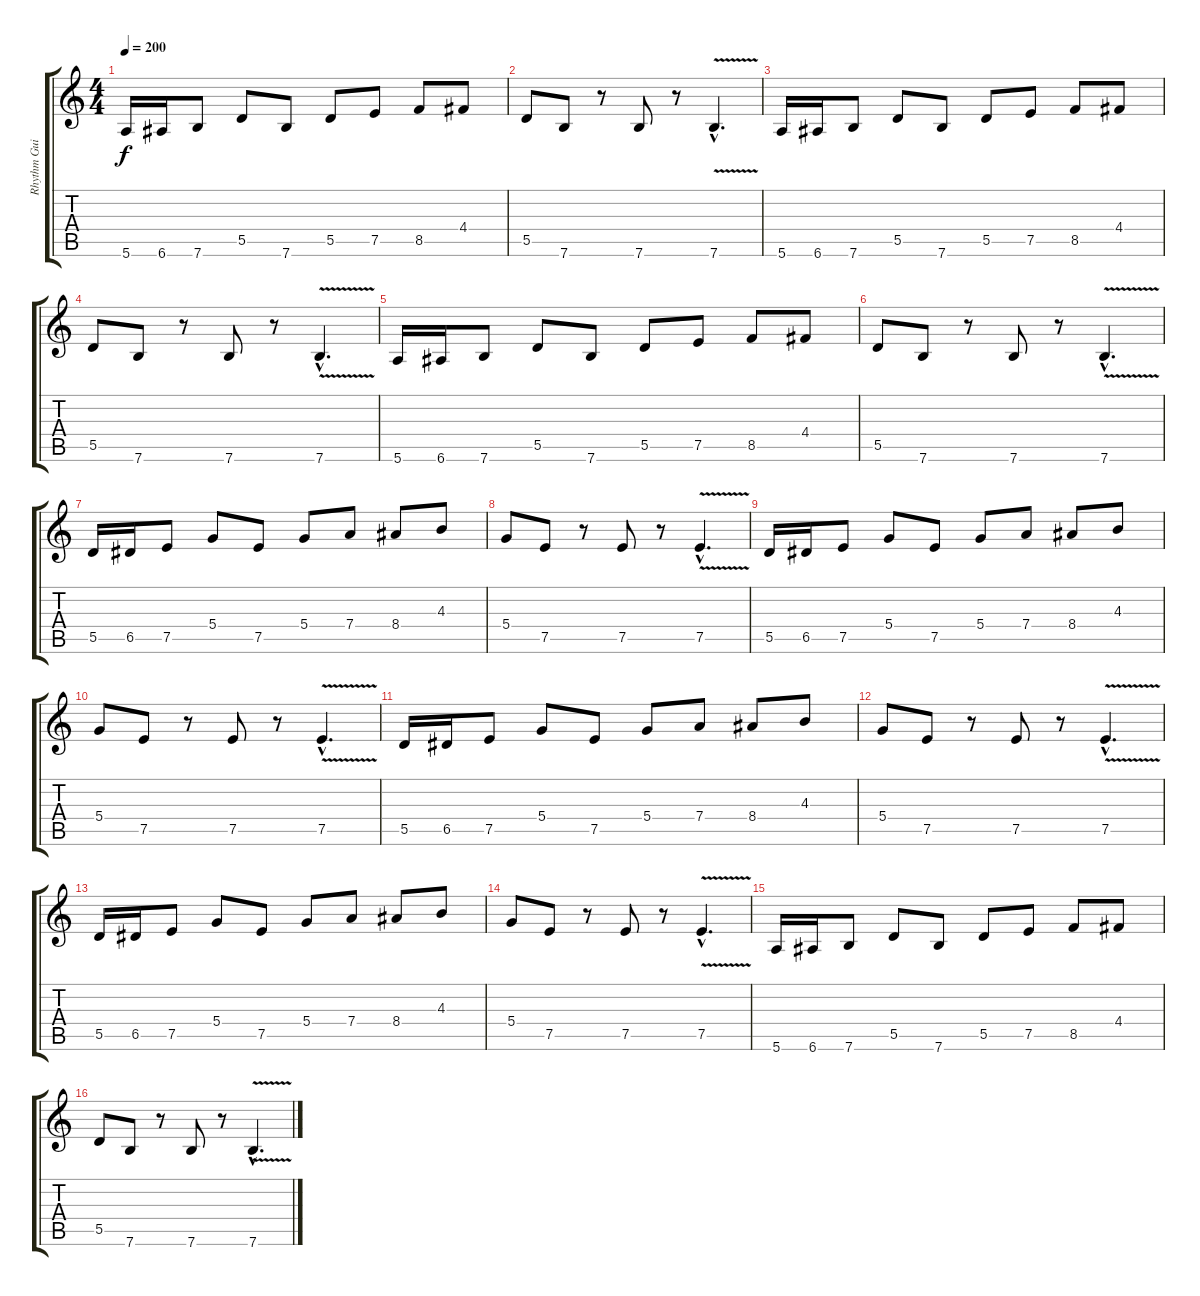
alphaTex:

\track ("Rhythm Guitar" "Rhythm Gui") {instrument distortionguitar}
\staff {score tabs}
\tuning (E4 B3 G3 D3 A2 E2) {hide}
\ts (4 4)
\tempo 200
\clef g2
\ks c
5.6.16{dy f} 6.6.16 7.6.8 5.5.8 7.6.8 5.5.8 7.5.8 8.5.8 4.4.8 |
5.5.8 7.6.8 r.8 7.6.8 r.8 7.6{v hac}.4{d} |
5.6.16 6.6.16 7.6.8 5.5.8 7.6.8 5.5.8 7.5.8 8.5.8 4.4.8 |
5.5.8 7.6.8 r.8 7.6.8 r.8 7.6{v hac}.4{d} |
5.6.16 6.6.16 7.6.8 5.5.8 7.6.8 5.5.8 7.5.8 8.5.8 4.4.8 |
5.5.8 7.6.8 r.8 7.6.8 r.8 7.6{v hac}.4{d} |
5.5.16 6.5.16 7.5.8 5.4.8 7.5.8 5.4.8 7.4.8 8.4.8 4.3.8 |
5.4.8 7.5.8 r.8 7.5.8 r.8 7.5{v hac}.4{d} |
5.5.16 6.5.16 7.5.8 5.4.8 7.5.8 5.4.8 7.4.8 8.4.8 4.3.8 |
5.4.8 7.5.8 r.8 7.5.8 r.8 7.5{v hac}.4{d} |
5.5.16 6.5.16 7.5.8 5.4.8 7.5.8 5.4.8 7.4.8 8.4.8 4.3.8 |
5.4.8 7.5.8 r.8 7.5.8 r.8 7.5{v hac}.4{d} |
5.5.16 6.5.16 7.5.8 5.4.8 7.5.8 5.4.8 7.4.8 8.4.8 4.3.8 |
5.4.8 7.5.8 r.8 7.5.8 r.8 7.5{v hac}.4{d} |
5.6.16 6.6.16 7.6.8 5.5.8 7.6.8 5.5.8 7.5.8 8.5.8 4.4.8 |
5.5.8 7.6.8 r.8 7.6.8 r.8 7.6{v hac}.4{d}
